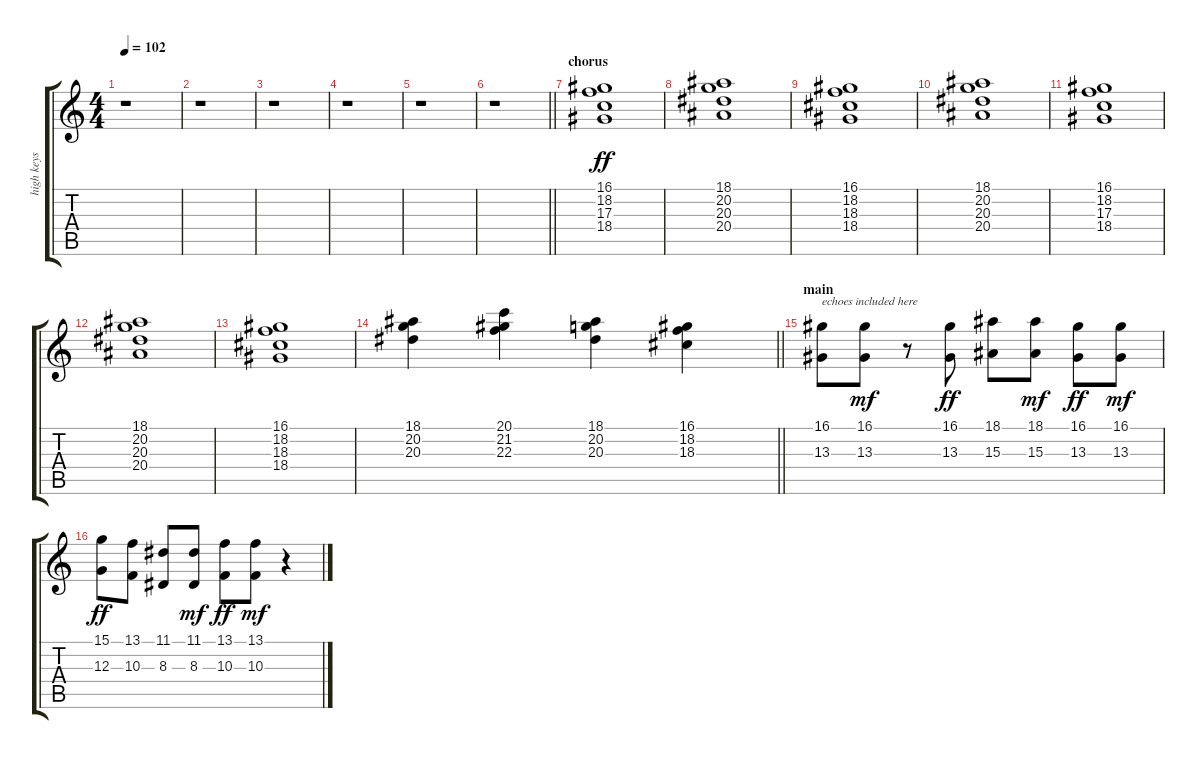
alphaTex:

\track ("high keys 1" "high keys ") {instrument pad1newage}
\staff {score tabs}
\tuning (E4 B3 G3 D3 A2 E2) {hide}
\ts (4 4)
\tempo 102
\clef g2
\ks c
r.1{dy mf} |
r.1 |
r.1 |
r.1 |
r.1 |
\barLineRight lightlight
r.1 |
\section ("" "chorus")
(16.1 18.2 17.3 18.4).1{dy ff volume 9} |
(18.1 20.2 20.3 20.4).1 |
(16.1 18.2 18.3 18.4).1 |
(18.1 20.2 20.3 20.4).1 |
(16.1 18.2 17.3 18.4).1 |
(18.1 20.2 20.3 20.4).1 |
(16.1 18.2 18.3 18.4).1 |
\barLineRight lightlight
(18.1 20.2 20.3).4 (20.1 21.2 22.3).4 (18.1 20.2 20.3).4 (16.1 18.2 18.3).4 |
\section ("" "main")
(16.1 13.3).8{txt "echoes included here"} (16.1 13.3).8{dy mf} r.8 (16.1 13.3).8{dy ff} (18.1 15.3).8 (18.1 15.3).8{dy mf} (16.1 13.3).8{dy ff} (16.1 13.3).8{dy mf} |
(15.1 12.3).8{dy ff} (13.1 10.3).8 (11.1 8.3).8 (11.1 8.3).8{dy mf} (13.1 10.3).8{dy ff} (13.1 10.3).8{dy mf} r.4
